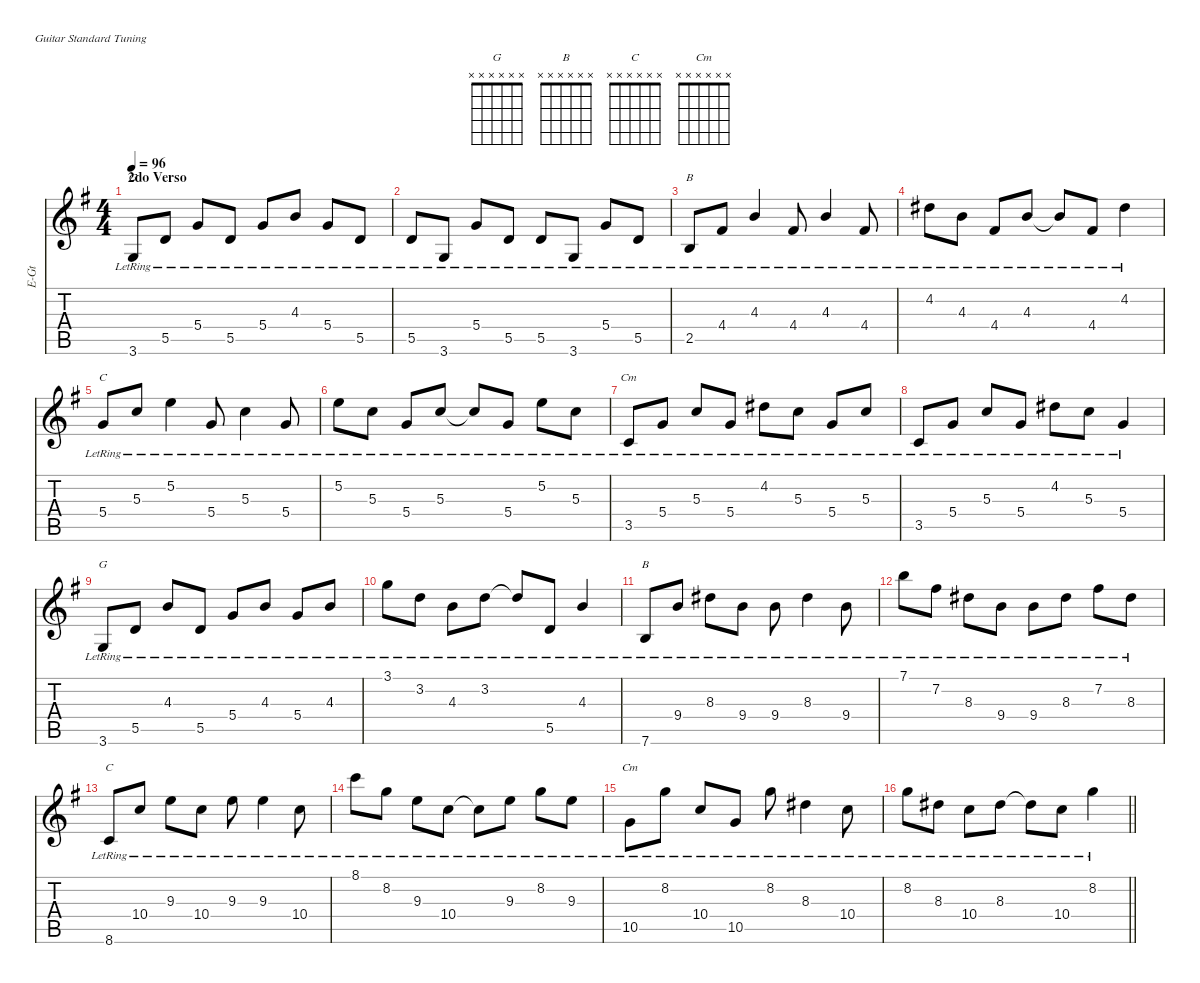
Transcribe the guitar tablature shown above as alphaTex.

\hideDynamics
\bracketExtendMode nobrackets
\otherSystemsTrackNameOrientation horizontal
\track ("Guitar 1" "E-Gt") {defaultSystemsLayout 4 instrument electricguitarjazz}
\staff {score tabs}
\tuning (E4 B3 G3 D3 A2 E2)
\chord ("G" x x x x x x)
\chord ("B" x x x x x x)
\chord ("C" x x x x x x)
\chord ("Cm" x x x x x x)
\ts (4 4)
\section ("" "2do Verso")
\tempo 96
\clef g2
\ks g
3.6{lr acc forcenatural}.8{ch "G" dy f beam Up} 5.5{lr acc forcenatural}.8{beam Up} 5.4{lr acc forcenatural}.8{beam Up} 5.5{lr acc forcenatural}.8{beam Up} 5.4{lr acc forcenatural}.8{beam Up} 4.3{lr acc forcenatural}.8{beam Up} 5.4{lr acc forcenatural}.8{beam Up} 5.5{lr acc forcenatural}.8{beam Up} |
5.5{lr acc forcenatural}.8{beam Up} 3.6{lr acc forcenatural}.8{beam Up} 5.4{lr acc forcenatural}.8{beam Up} 5.5{lr acc forcenatural}.8{beam Up} 5.5{lr acc forcenatural}.8{beam Up} 3.6{lr acc forcenatural}.8{beam Up} 5.4{lr acc forcenatural}.8{beam Up} 5.5{lr acc forcenatural}.8{beam Up} |
2.5{lr acc forcenatural}.8{ch "B" beam Up} 4.4{lr acc #}.8{beam Up} 4.3{lr acc forcenatural}.4{beam Up} 4.4{lr acc #}.8{beam Up} 4.3{lr acc forcenatural}.4{beam Up} 4.4{lr acc #}.8{beam Up} |
4.2{lr acc #}.8{beam Down} 4.3{lr acc forcenatural}.8{beam Down} 4.4{lr acc #}.8{beam Up} 4.3{lr acc forcenatural}.8{beam Up} 4.3{lr t acc forcenatural}.8{beam Up} 4.4{lr acc #}.8{beam Up} 4.2{lr acc #}.4{beam Down} |
5.4{lr acc forcenatural}.8{ch "C" beam Up} 5.3{lr acc forcenatural}.8{beam Up} 5.2{lr acc forcenatural}.4{beam Down} 5.4{lr acc forcenatural}.8{beam Up} 5.3{lr acc forcenatural}.4{beam Down} 5.4{lr acc forcenatural}.8{beam Up} |
5.2{lr acc forcenatural}.8{beam Down} 5.3{lr acc forcenatural}.8{beam Down} 5.4{lr acc forcenatural}.8{beam Up} 5.3{lr acc forcenatural}.8{beam Up} 5.3{lr t acc forcenatural}.8{beam Up} 5.4{lr acc forcenatural}.8{beam Up} 5.2{lr acc forcenatural}.8{beam Down} 5.3{lr acc forcenatural}.8{beam Down} |
3.5{lr acc forcenatural}.8{ch "Cm" beam Up} 5.4{lr acc forcenatural}.8{beam Up} 5.3{lr acc forcenatural}.8{beam Up} 5.4{lr acc forcenatural}.8{beam Up} 4.2{lr acc #}.8{beam Down} 5.3{lr acc forcenatural}.8{beam Down} 5.4{lr acc forcenatural}.8{beam Up} 5.3{lr acc forcenatural}.8{beam Up} |
3.5{lr acc forcenatural}.8{beam Up} 5.4{lr acc forcenatural}.8{beam Up} 5.3{lr acc forcenatural}.8{beam Up} 5.4{lr acc forcenatural}.8{beam Up} 4.2{lr acc #}.8{beam Down} 5.3{lr acc forcenatural}.8{beam Down} 5.4{lr acc forcenatural}.4{beam Up} |
3.6{lr acc forcenatural}.8{ch "G" beam Up} 5.5{lr acc forcenatural}.8{beam Up} 4.3{lr acc forcenatural}.8{beam Up} 5.5{lr acc forcenatural}.8{beam Up} 5.4{lr acc forcenatural}.8{beam Up} 4.3{lr acc forcenatural}.8{beam Up} 5.4{lr acc forcenatural}.8{beam Up} 4.3{lr acc forcenatural}.8{beam Up} |
3.1{lr acc forcenatural}.8{beam Down} 3.2{lr acc forcenatural}.8{beam Down} 4.3{lr acc forcenatural}.8{beam Down} 3.2{lr acc forcenatural}.8{beam Down} 3.2{lr t acc forcenatural}.8{beam Up} 5.5{lr acc forcenatural}.8{beam Up} 4.3{lr acc forcenatural}.4{beam Up} |
7.6{lr acc forcenatural}.8{ch "B" beam Up} 9.4{lr acc forcenatural}.8{beam Up} 8.3{lr acc #}.8{beam Down} 9.4{lr acc forcenatural}.8{beam Down} 9.4{lr acc forcenatural}.8{beam Down} 8.3{lr acc #}.4{beam Down} 9.4{lr acc forcenatural}.8{beam Down} |
7.1{lr acc forcenatural}.8{beam Down} 7.2{lr acc #}.8{beam Down} 8.3{lr acc #}.8{beam Down} 9.4{lr acc forcenatural}.8{beam Down} 9.4{lr acc forcenatural}.8{beam Down} 8.3{lr acc #}.8{beam Down} 7.2{lr acc #}.8{beam Down} 8.3{lr acc #}.8{beam Down} |
8.6{lr acc forcenatural}.8{ch "C" beam Up} 10.4{lr acc forcenatural}.8{beam Up} 9.3{lr acc forcenatural}.8{beam Down} 10.4{lr acc forcenatural}.8{beam Down} 9.3{lr acc forcenatural}.8{beam Down} 9.3{lr acc forcenatural}.4{beam Down} 10.4{lr acc forcenatural}.8{beam Down} |
8.1{lr acc forcenatural}.8{beam Down} 8.2{lr acc forcenatural}.8{beam Down} 9.3{lr acc forcenatural}.8{beam Down} 10.4{lr acc forcenatural}.8{beam Down} 10.4{lr t acc forcenatural}.8{beam Down} 9.3{lr acc forcenatural}.8{beam Down} 8.2{lr acc forcenatural}.8{beam Down} 9.3{lr acc forcenatural}.8{beam Down} |
10.5{lr acc forcenatural}.8{ch "Cm" beam Down} 8.2{lr acc forcenatural}.8{beam Down} 10.4{lr acc forcenatural}.8{beam Up} 10.5{lr acc forcenatural}.8{beam Up} 8.2{lr acc forcenatural}.8{beam Down} 8.3{lr acc #}.4{beam Down} 10.4{lr acc forcenatural}.8{beam Down} |
\barLineRight lightlight
8.2{lr acc forcenatural}.8{beam Down} 8.3{lr acc #}.8{beam Down} 10.4{lr acc forcenatural}.8{beam Down} 8.3{lr acc #}.8{beam Down} 8.3{lr t acc #}.8{beam Down} 10.4{lr acc forcenatural}.8{beam Down} 8.2{lr acc forcenatural}.4{beam Down}
